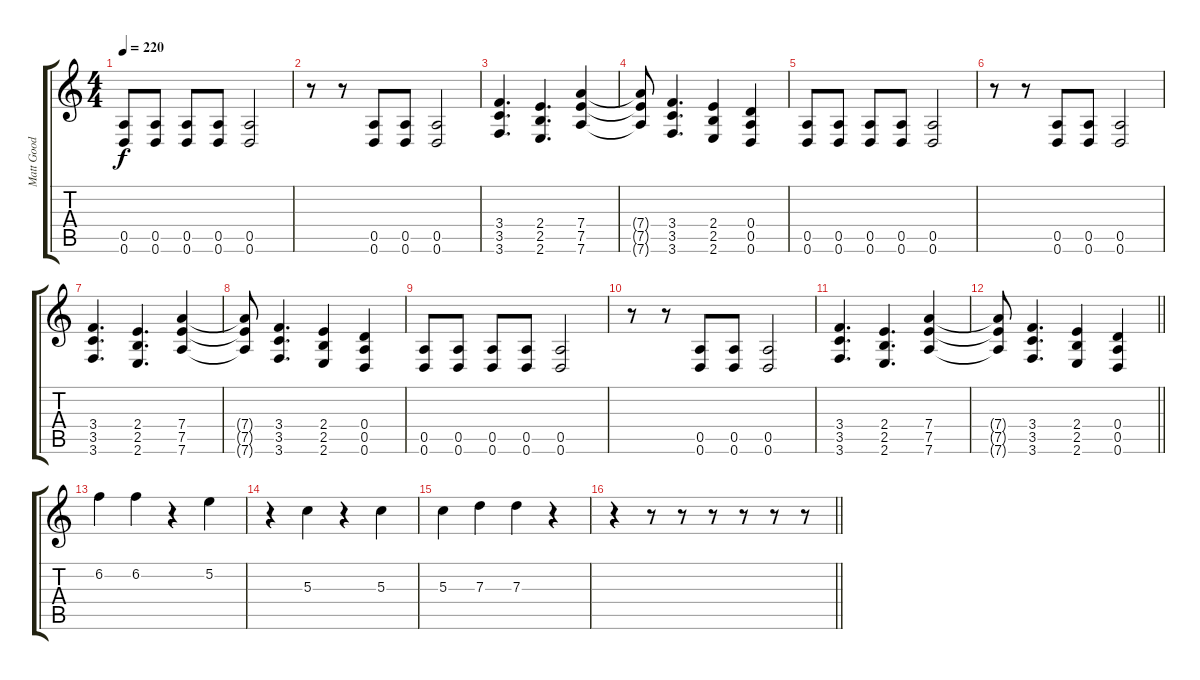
\track ("Matt Good - Lead Guitar" "Matt Good ") {instrument distortionguitar}
\staff {score tabs}
\tuning (E4 B3 G3 D3 A2 D2) {hide}
\ts (4 4)
\tempo 220
\clef g2
\ks c
(0.5 0.6).8{dy f} (0.5 0.6).8 (0.5 0.6).8 (0.5 0.6).8 (0.5 0.6).2 |
r.8 r.8 (0.5 0.6).8 (0.5 0.6).8 (0.5 0.6).2 |
(3.4 3.5 3.6).4{d} (2.4 2.5 2.6).4{d} (7.4 7.5 7.6).4 |
(7.4{t} 7.5{t} 7.6{t}).8 (3.4 3.5 3.6).4{d} (2.4 2.5 2.6).4 (0.4 0.5 0.6).4 |
(0.5 0.6).8 (0.5 0.6).8 (0.5 0.6).8 (0.5 0.6).8 (0.5 0.6).2 |
r.8 r.8 (0.5 0.6).8 (0.5 0.6).8 (0.5 0.6).2 |
(3.4 3.5 3.6).4{d} (2.4 2.5 2.6).4{d} (7.4 7.5 7.6).4 |
(7.4{t} 7.5{t} 7.6{t}).8 (3.4 3.5 3.6).4{d} (2.4 2.5 2.6).4 (0.4 0.5 0.6).4 |
(0.5 0.6).8 (0.5 0.6).8 (0.5 0.6).8 (0.5 0.6).8 (0.5 0.6).2 |
r.8 r.8 (0.5 0.6).8 (0.5 0.6).8 (0.5 0.6).2 |
(3.4 3.5 3.6).4{d} (2.4 2.5 2.6).4{d} (7.4 7.5 7.6).4 |
\barLineRight lightlight
(7.4{t} 7.5{t} 7.6{t}).8 (3.4 3.5 3.6).4{d} (2.4 2.5 2.6).4 (0.4 0.5 0.6).4 |
6.2.4 6.2.4 r.4 5.2.4 |
r.4 5.3.4 r.4 5.3.4 |
5.3.4 7.3.4 7.3.4 r.4 |
\barLineRight lightlight
r.4 r.8 r.8 r.8 r.8 r.8 r.8
